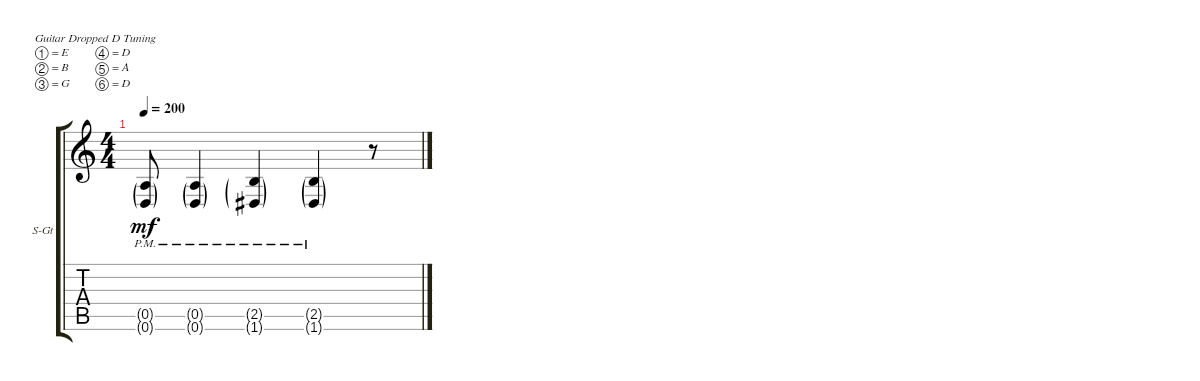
\defaultSystemsLayout 4
\bracketExtendMode groupsimilarinstruments
\firstSystemTrackNameOrientation horizontal
\otherSystemsTrackNameOrientation horizontal
\track ("Steel Guitar" "S-Gt") {instrument acousticguitarsteel}
\staff {score tabs}
\tuning (E4 B3 G3 D3 A2 D2)
\ts (4 4)
\tempo 200
\clef g2
\ks c
(0.5{g pm t} 0.6{g pm t}).8{dy mf} (0.6{g pm} 0.5{g pm}).4 (2.5{g pm} 1.6{g pm}).4 (1.6{g pm} 2.5{g pm}).4 r.8
